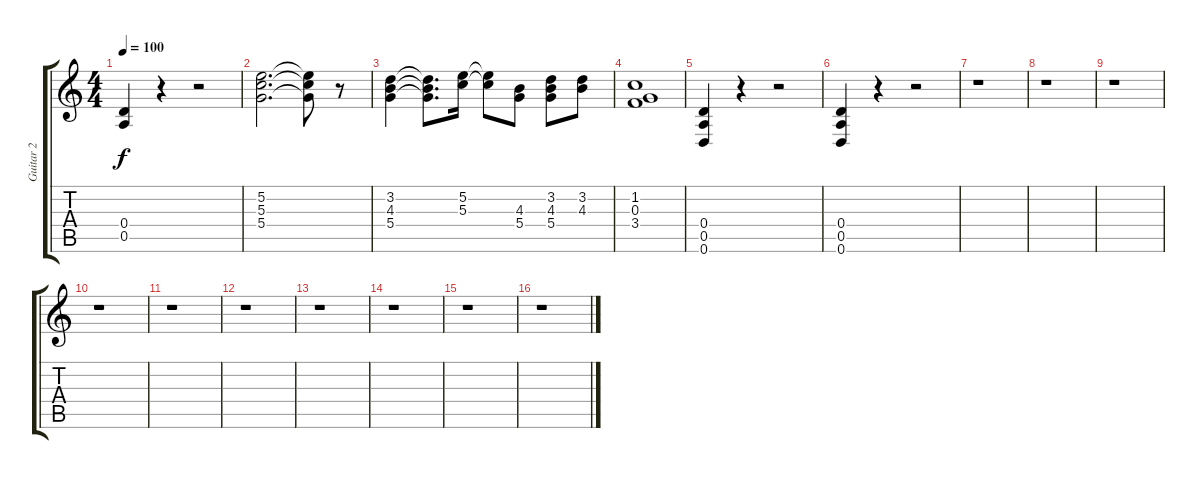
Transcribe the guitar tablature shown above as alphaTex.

\track ("Guitar 2" "Guitar 2") {instrument distortionguitar}
\staff {score tabs}
\tuning (E4 B3 G3 D3 A2 D2) {hide}
\ts (4 4)
\tempo 100
\clef g2
\ks c
(0.4 0.5).4{dy f} r.4 r.2 |
(5.2 5.3 5.4).2{d} (5.2{t} 5.3{t} 5.4{t}).8 r.8 |
(3.2 4.3 5.4).4 (3.2{t} 4.3{t} 5.4{t}).8{d} (5.2 5.3).16 (5.2{t} 5.3{t}).8 (4.3 5.4).8 (3.2 4.3 5.4).8 (3.2 4.3).8 |
(1.2 0.3 3.4).1 |
(0.4 0.5 0.6).4 r.4 r.2 |
(0.4 0.5 0.6).4 r.4 r.2 |
r.1 |
r.1 |
r.1 |
r.1 |
r.1 |
r.1 |
r.1 |
r.1 |
r.1 |
r.1
